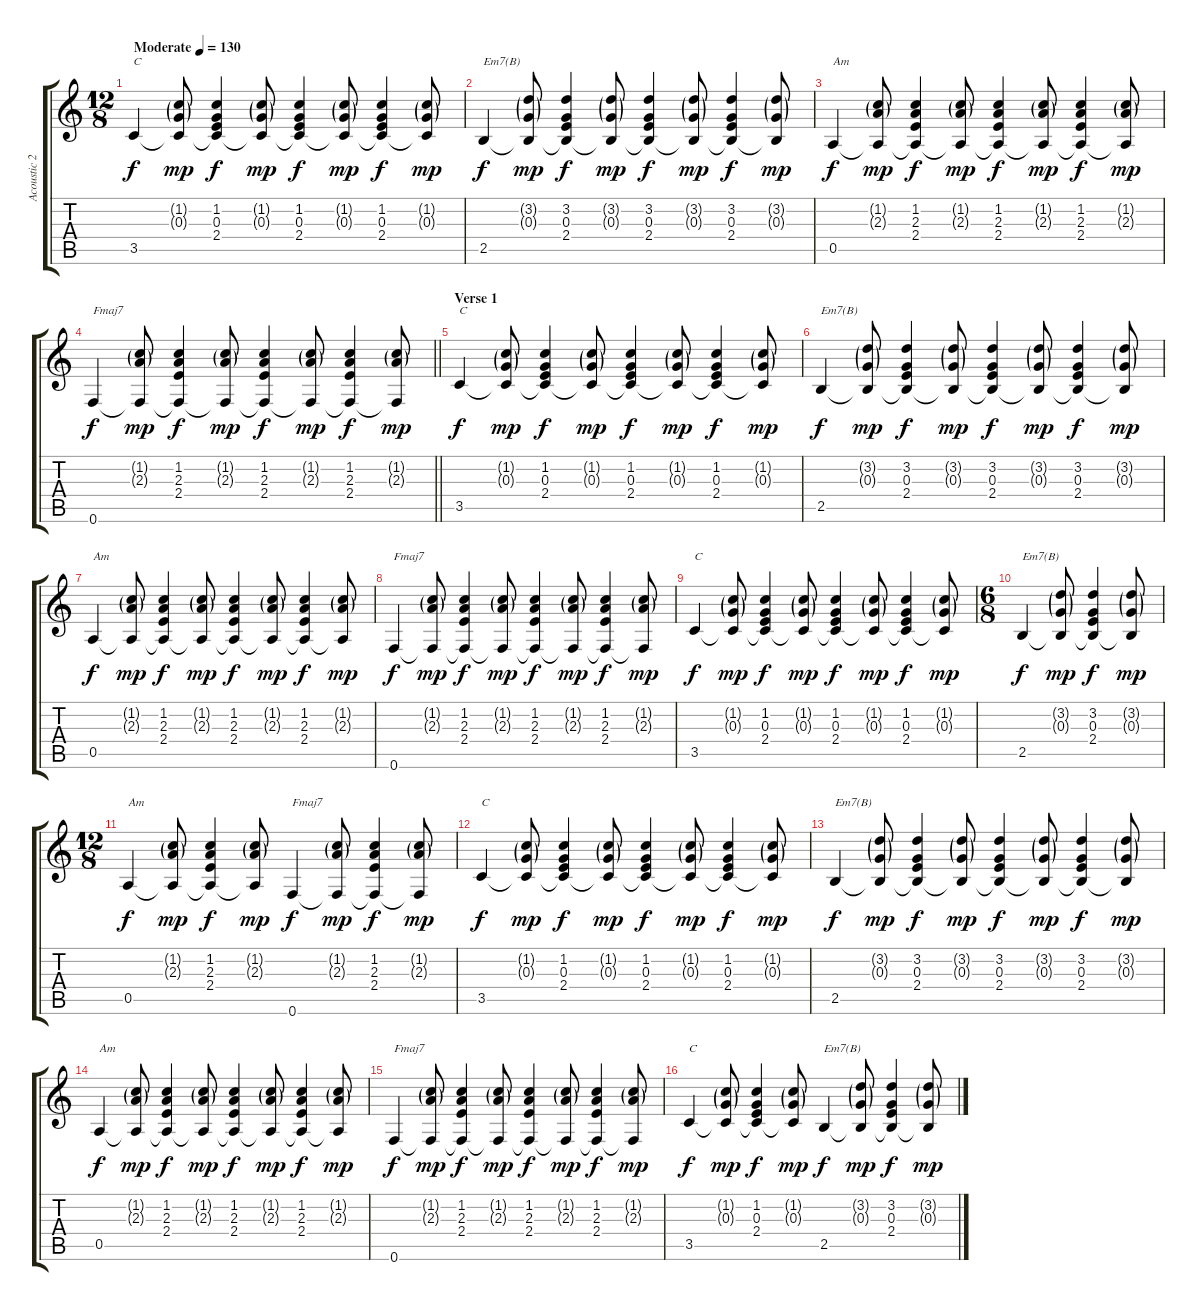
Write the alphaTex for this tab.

\track ("Acoustic 2" "Acoustic 2") {instrument acousticguitarnylon}
\staff {score tabs}
\tuning (E4 B3 G3 D3 A2 F2) {hide}
\ts (12 8)
\tempo (130 "Moderate")
\clef g2
\ks c
3.5.4{txt "C" dy f instrument acousticguitarnylon} (1.2{g} 0.3{g} 3.5{t}).8{dy mp} (1.2 0.3 2.4 3.5{t}).4{dy f} (1.2{g} 0.3{g} 3.5{t}).8{dy mp} (1.2 0.3 2.4 3.5{t}).4{dy f} (1.2{g} 0.3{g} 3.5{t}).8{dy mp} (1.2 0.3 2.4 3.5{t}).4{dy f} (1.2{g} 0.3{g} 3.5{t}).8{dy mp} |
2.5.4{txt "Em7(B)" dy f} (3.2{g} 0.3{g} 2.5{t}).8{dy mp} (3.2 0.3 2.4 2.5{t}).4{dy f} (3.2{g} 0.3{g} 2.5{t}).8{dy mp} (3.2 0.3 2.4 2.5{t}).4{dy f} (3.2{g} 0.3{g} 2.5{t}).8{dy mp} (3.2 0.3 2.4 2.5{t}).4{dy f} (3.2{g} 0.3{g} 2.5{t}).8{dy mp} |
0.5.4{txt "Am" dy f} (1.2{g} 2.3{g} 0.5{t}).8{dy mp} (1.2 2.3 2.4 0.5{t}).4{dy f} (1.2{g} 2.3{g} 0.5{t}).8{dy mp} (1.2 2.3 2.4 0.5{t}).4{dy f} (1.2{g} 2.3{g} 0.5{t}).8{dy mp} (1.2 2.3 2.4 0.5{t}).4{dy f} (1.2{g} 2.3{g} 0.5{t}).8{dy mp} |
\barLineRight lightlight
0.6.4{txt "Fmaj7" dy f} (1.2{g} 2.3{g} 0.6{t}).8{dy mp} (1.2 2.3 2.4 0.6{t}).4{dy f} (1.2{g} 2.3{g} 0.6{t}).8{dy mp} (1.2 2.3 2.4 0.6{t}).4{dy f} (1.2{g} 2.3{g} 0.6{t}).8{dy mp} (1.2 2.3 2.4 0.6{t}).4{dy f} (1.2{g} 2.3{g} 0.6{t}).8{dy mp} |
\section ("" "Verse 1")
3.5.4{txt "C" dy f} (1.2{g} 0.3{g} 3.5{t}).8{dy mp} (1.2 0.3 2.4 3.5{t}).4{dy f} (1.2{g} 0.3{g} 3.5{t}).8{dy mp} (1.2 0.3 2.4 3.5{t}).4{dy f} (1.2{g} 0.3{g} 3.5{t}).8{dy mp} (1.2 0.3 2.4 3.5{t}).4{dy f} (1.2{g} 0.3{g} 3.5{t}).8{dy mp} |
2.5.4{txt "Em7(B)" dy f} (3.2{g} 0.3{g} 2.5{t}).8{dy mp} (3.2 0.3 2.4 2.5{t}).4{dy f} (3.2{g} 0.3{g} 2.5{t}).8{dy mp} (3.2 0.3 2.4 2.5{t}).4{dy f} (3.2{g} 0.3{g} 2.5{t}).8{dy mp} (3.2 0.3 2.4 2.5{t}).4{dy f} (3.2{g} 0.3{g} 2.5{t}).8{dy mp} |
0.5.4{txt "Am" dy f} (1.2{g} 2.3{g} 0.5{t}).8{dy mp} (1.2 2.3 2.4 0.5{t}).4{dy f} (1.2{g} 2.3{g} 0.5{t}).8{dy mp} (1.2 2.3 2.4 0.5{t}).4{dy f} (1.2{g} 2.3{g} 0.5{t}).8{dy mp} (1.2 2.3 2.4 0.5{t}).4{dy f} (1.2{g} 2.3{g} 0.5{t}).8{dy mp} |
0.6.4{txt "Fmaj7" dy f} (1.2{g} 2.3{g} 0.6{t}).8{dy mp} (1.2 2.3 2.4 0.6{t}).4{dy f} (1.2{g} 2.3{g} 0.6{t}).8{dy mp} (1.2 2.3 2.4 0.6{t}).4{dy f} (1.2{g} 2.3{g} 0.6{t}).8{dy mp} (1.2 2.3 2.4 0.6{t}).4{dy f} (1.2{g} 2.3{g} 0.6{t}).8{dy mp} |
3.5.4{txt "C" dy f} (1.2{g} 0.3{g} 3.5{t}).8{dy mp} (1.2 0.3 2.4 3.5{t}).4{dy f} (1.2{g} 0.3{g} 3.5{t}).8{dy mp} (1.2 0.3 2.4 3.5{t}).4{dy f} (1.2{g} 0.3{g} 3.5{t}).8{dy mp} (1.2 0.3 2.4 3.5{t}).4{dy f} (1.2{g} 0.3{g} 3.5{t}).8{dy mp} |
\ts (6 8)
2.5.4{txt "Em7(B)" dy f} (3.2{g} 0.3{g} 2.5{t}).8{dy mp} (3.2 0.3 2.4 2.5{t}).4{dy f} (3.2{g} 0.3{g} 2.5{t}).8{dy mp} |
\ts (12 8)
0.5.4{txt "Am" dy f} (1.2{g} 2.3{g} 0.5{t}).8{dy mp} (1.2 2.3 2.4 0.5{t}).4{dy f} (1.2{g} 2.3{g} 0.5{t}).8{dy mp} 0.6.4{txt "Fmaj7" dy f} (1.2{g} 2.3{g} 0.6{t}).8{dy mp} (1.2 2.3 2.4 0.6{t}).4{dy f} (1.2{g} 2.3{g} 0.6{t}).8{dy mp} |
3.5.4{txt "C" dy f} (1.2{g} 0.3{g} 3.5{t}).8{dy mp} (1.2 0.3 2.4 3.5{t}).4{dy f} (1.2{g} 0.3{g} 3.5{t}).8{dy mp} (1.2 0.3 2.4 3.5{t}).4{dy f} (1.2{g} 0.3{g} 3.5{t}).8{dy mp} (1.2 0.3 2.4 3.5{t}).4{dy f} (1.2{g} 0.3{g} 3.5{t}).8{dy mp} |
2.5.4{txt "Em7(B)" dy f} (3.2{g} 0.3{g} 2.5{t}).8{dy mp} (3.2 0.3 2.4 2.5{t}).4{dy f} (3.2{g} 0.3{g} 2.5{t}).8{dy mp} (3.2 0.3 2.4 2.5{t}).4{dy f} (3.2{g} 0.3{g} 2.5{t}).8{dy mp} (3.2 0.3 2.4 2.5{t}).4{dy f} (3.2{g} 0.3{g} 2.5{t}).8{dy mp} |
0.5.4{txt "Am" dy f} (1.2{g} 2.3{g} 0.5{t}).8{dy mp} (1.2 2.3 2.4 0.5{t}).4{dy f} (1.2{g} 2.3{g} 0.5{t}).8{dy mp} (1.2 2.3 2.4 0.5{t}).4{dy f} (1.2{g} 2.3{g} 0.5{t}).8{dy mp} (1.2 2.3 2.4 0.5{t}).4{dy f} (1.2{g} 2.3{g} 0.5{t}).8{dy mp} |
0.6.4{txt "Fmaj7" dy f} (1.2{g} 2.3{g} 0.6{t}).8{dy mp} (1.2 2.3 2.4 0.6{t}).4{dy f} (1.2{g} 2.3{g} 0.6{t}).8{dy mp} (1.2 2.3 2.4 0.6{t}).4{dy f} (1.2{g} 2.3{g} 0.6{t}).8{dy mp} (1.2 2.3 2.4 0.6{t}).4{dy f} (1.2{g} 2.3{g} 0.6{t}).8{dy mp} |
3.5.4{txt "C" dy f} (1.2{g} 0.3{g} 3.5{t}).8{dy mp} (1.2 0.3 2.4 3.5{t}).4{dy f} (1.2{g} 0.3{g} 3.5{t}).8{dy mp} 2.5.4{txt "Em7(B)" dy f} (3.2{g} 0.3{g} 2.5{t}).8{dy mp} (3.2 0.3 2.4 2.5{t}).4{dy f} (3.2{g} 0.3{g} 2.5{t}).8{dy mp}
